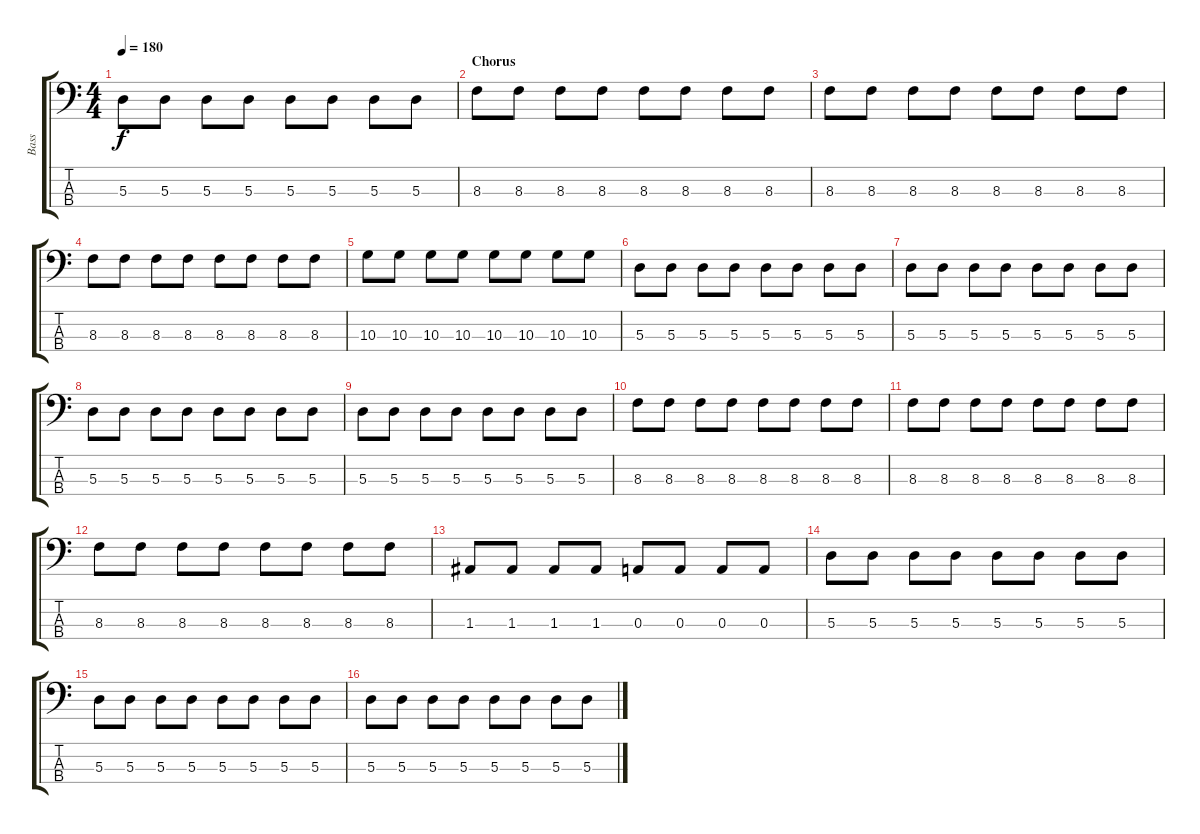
\track ("Bass" "Bass") {instrument electricbassfinger}
\staff {score tabs}
\tuning (G2 D2 A1 E1) {hide}
\ts (4 4)
\tempo 180
\clef f4
\ks c
5.3.8{dy f} 5.3.8 5.3.8 5.3.8 5.3.8 5.3.8 5.3.8 5.3.8 |
\section ("" "Chorus")
8.3.8 8.3.8 8.3.8 8.3.8 8.3.8 8.3.8 8.3.8 8.3.8 |
8.3.8 8.3.8 8.3.8 8.3.8 8.3.8 8.3.8 8.3.8 8.3.8 |
8.3.8 8.3.8 8.3.8 8.3.8 8.3.8 8.3.8 8.3.8 8.3.8 |
10.3.8 10.3.8 10.3.8 10.3.8 10.3.8 10.3.8 10.3.8 10.3.8 |
5.3.8 5.3.8 5.3.8 5.3.8 5.3.8 5.3.8 5.3.8 5.3.8 |
5.3.8 5.3.8 5.3.8 5.3.8 5.3.8 5.3.8 5.3.8 5.3.8 |
5.3.8 5.3.8 5.3.8 5.3.8 5.3.8 5.3.8 5.3.8 5.3.8 |
5.3.8 5.3.8 5.3.8 5.3.8 5.3.8 5.3.8 5.3.8 5.3.8 |
8.3.8 8.3.8 8.3.8 8.3.8 8.3.8 8.3.8 8.3.8 8.3.8 |
8.3.8 8.3.8 8.3.8 8.3.8 8.3.8 8.3.8 8.3.8 8.3.8 |
8.3.8 8.3.8 8.3.8 8.3.8 8.3.8 8.3.8 8.3.8 8.3.8 |
1.3.8 1.3.8 1.3.8 1.3.8 0.3.8 0.3.8 0.3.8 0.3.8 |
5.3.8 5.3.8 5.3.8 5.3.8 5.3.8 5.3.8 5.3.8 5.3.8 |
5.3.8 5.3.8 5.3.8 5.3.8 5.3.8 5.3.8 5.3.8 5.3.8 |
5.3.8 5.3.8 5.3.8 5.3.8 5.3.8 5.3.8 5.3.8 5.3.8
